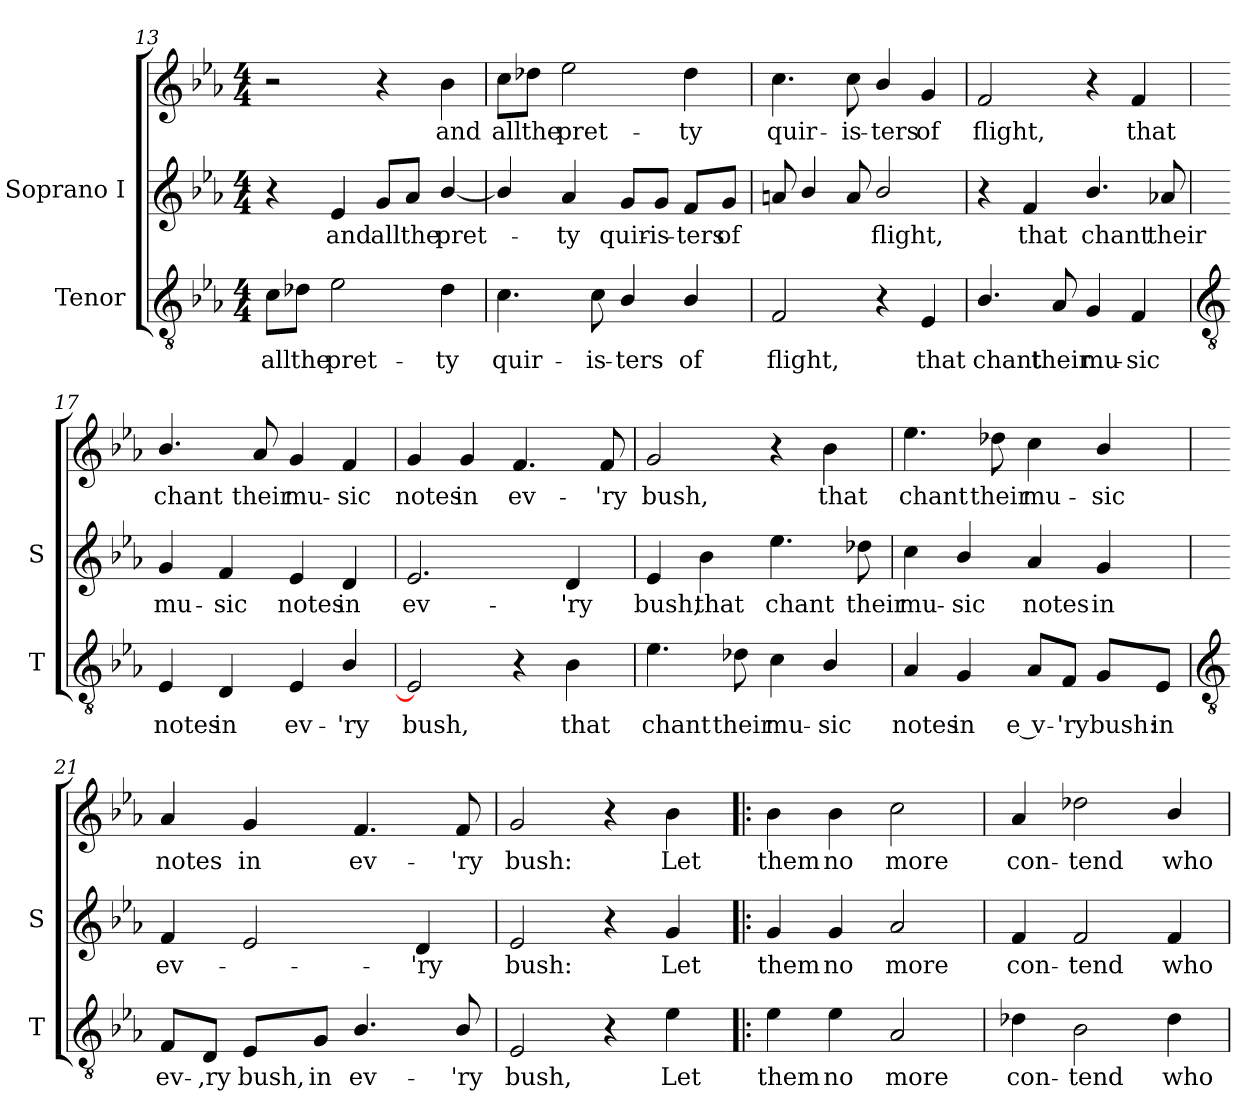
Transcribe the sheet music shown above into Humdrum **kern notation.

**kern	**text	**kern	**text	**kern	**text
*part2	*part2	*part1	*part1	*part1	*part1
*staff3	*staff3	*staff2	*staff2	*staff1	*staff1
*I"Tenor	*	*I"Soprano I	*	*	*
*I'T	*	*I'S	*	*	*
!!LO:LB:g=z
*clefGv2	*	*clefG2	*	*clefG2	*
*k[b-e-a-]	*	*k[b-e-a-]	*	*k[b-e-a-]	*
*E-:	*	*E-:	*	*E-:	*
*M4/4	*	*M4/4	*	*M4/4	*
=13	=13	=13	=13	=13	=13
!	!LO:LY:b	!	!	!	!
8c\L	all	4r	.	2r	.
!	!LO:LY:b	!	!	!	!
8d-X\J	the	.	.	.	.
!	!LO:LY:b	!	!LO:LY:b	!	!
2e-	pret-	4e-	and	.	.
!	!	!	!LO:LY:b	!	!
.	.	8g/L	all	4r	.
!	!	!	!LO:LY:b	!	!
.	.	8a-/J	the	.	.
!	!LO:LY:b	!	!LO:LY:b	!	!LO:LY:b
4d-	-ty	[4b-/	pret-	4b-	and
=14	=14	=14	=14	=14	=14
!	!LO:LY:b	!	!	!	!LO:LY:b
4.c	quir-	4b-/]	.	8cc\L	all
!	!	!	!	!	!LO:LY:b
.	.	.	.	8dd-X\J	the
!	!	!	!LO:LY:b	!	!LO:LY:b
.	.	4a-	ty	2ee-	pret-
!	!LO:LY:b	!	!	!	!
8c	-is-	.	.	.	.
!	!LO:LY:b	!	!LO:LY:b	!	!
4B-/	-ters	8g/L	quir-	.	.
!	!	!	!LO:LY:b	!	!
.	.	8g/J	-is-	.	.
!	!LO:LY:b	!	!LO:LY:b	!	!LO:LY:b
4B-/	of	8f/L	-ters	4dd-	-ty
!	!	!	!LO:LY:b	!	!
.	.	8g/J	of	.	.
=15	=15	=15	=15	=15	=15
!	!LO:LY:b	!	!	!	!LO:LY:b
2F	flight,	8an	.	4.cc	quir-
.	.	4b-/	.	.	.
!	!	!	!	!	!LO:LY:b
.	.	8a	.	8cc	-is-
!	!	!	!LO:LY:b	!	!LO:LY:b
4r	.	2b-/	flight,	4b-/	-ters
!	!LO:LY:b	!	!	!	!LO:LY:b
4E-	that	.	.	4g	of
=16	=16	=16	=16	=16	=16
!	!LO:LY:b	!	!	!	!LO:LY:b
4.B-/	chant	4r	.	2f	flight,
!	!	!	!LO:LY:b	!	!
.	.	4f	that	.	.
!	!LO:LY:b	!	!	!	!
8A-	their	.	.	.	.
!	!LO:LY:b	!	!LO:LY:b	!	!
4G	mu-	4.b-/	chant	4r	.
!	!LO:LY:b	!	!	!	!LO:LY:b
4F	-sic	.	.	4f	that
!	!	!	!LO:LY:b	!	!
.	.	8a-X	their	.	.
!!LO:LB:g=z
=17	=17	=17	=17	=17	=17
*clefGv2	*	*	*	*	*
!	!LO:LY:b	!	!LO:LY:b	!	!LO:LY:b
4E-	notes	4g	mu-	4.b-/	chant
!	!LO:LY:b	!	!LO:LY:b	!	!
4D	in	4f	-sic	.	.
!	!	!	!	!	!LO:LY:b
.	.	.	.	8a-	their
!	!LO:LY:b	!	!LO:LY:b	!	!LO:LY:b
4E-	ev-	4e-	notes	4g	mu-
!	!LO:LY:b	!	!LO:LY:b	!	!LO:LY:b
4B-/	-'ry	4d	in	4f	-sic
=18	=18	=18	=18	=18	=18
!	!LO:LY:b	!	!LO:LY:b	!	!LO:LY:b
2E-]	bush,	2.e-	ev-	4g	notes
!	!	!	!	!	!LO:LY:b
.	.	.	.	4g	in
!	!	!	!	!	!LO:LY:b
4r	.	.	.	4.f	ev-
!	!LO:LY:b	!	!LO:LY:b	!	!
4B-	that	4d	-'ry	.	.
!	!	!	!	!	!LO:LY:b
.	.	.	.	8f	-'ry
=19	=19	=19	=19	=19	=19
!	!LO:LY:b	!	!LO:LY:b	!	!LO:LY:b
4.e-	chant	4e-	bush,	2g	bush,
!	!	!	!LO:LY:b	!	!
.	.	4b-	that	.	.
!	!LO:LY:b	!	!	!	!
8d-X	their	.	.	.	.
!	!LO:LY:b	!	!LO:LY:b	!	!
4c	mu-	4.ee-	chant	4r	.
!	!LO:LY:b	!	!	!	!LO:LY:b
4B-/	-sic	.	.	4b-	that
!	!	!	!LO:LY:b	!	!
.	.	8dd-X	their	.	.
=20	=20	=20	=20	=20	=20
!	!LO:LY:b	!	!LO:LY:b	!	!LO:LY:b
4A-	notes	4cc	mu-	4.ee-	chant
!	!LO:LY:b	!	!LO:LY:b	!	!
4G	in	4b-/	-sic	.	.
!	!	!	!	!	!LO:LY:b
.	.	.	.	8dd-X	their
!	!LO:LY:b	!	!LO:LY:b	!	!LO:LY:b
8A-/L	e v-	4a-	notes	4cc	mu-
!	!LO:LY:b	!	!	!	!
8F/J	-'ry	.	.	.	.
!	!LO:LY:b	!	!LO:LY:b	!	!LO:LY:b
8G/L	bush:	4g	in	4b-/	-sic
!	!LO:LY:b	!	!	!	!
8E-/J	in	.	.	.	.
!!LO:LB:g=z
=21	=21	=21	=21	=21	=21
*clefGv2	*	*	*	*	*
!	!LO:LY:b	!	!LO:LY:b	!	!LO:LY:b
8F/L	ev-	4f	ev-	4a-	notes
!	!LO:LY:b	!	!	!	!
8D/J	-,ry	.	.	.	.
!	!LO:LY:b	!	!	!	!LO:LY:b
8E-/L	bush,	2e-	.	4g	in
!	!LO:LY:b	!	!	!	!
8G/J	in	.	.	.	.
!	!LO:LY:b	!	!	!	!LO:LY:b
4.B-/	ev-	.	.	4.f	ev-
!	!	!	!LO:LY:b	!	!
.	.	4d	'ry	.	.
!	!LO:LY:b	!	!	!	!LO:LY:b
8B-/	-'ry	.	.	8f	-'ry
=22	=22	=22	=22	=22	=22
!	!LO:LY:b	!	!LO:LY:b	!	!LO:LY:b
2E-	bush,	2e-	bush:	2g	bush:
4r	.	4r	.	4r	.
!	!LO:LY:b	!	!LO:LY:b	!	!LO:LY:b
4e-	Let	4g	Let	4b-	Let
=23!|:	=23!|:	=23!|:	=23!|:	=23!|:	=23!|:
!	!LO:LY:b	!	!LO:LY:b	!	!LO:LY:b
4e-	them	4g	them	4b-	them
!	!LO:LY:b	!	!LO:LY:b	!	!LO:LY:b
4e-	no	4g	no	4b-	no
!	!LO:LY:b	!	!LO:LY:b	!	!LO:LY:b
2A-	more	2a-	more	2cc	more
=24	=24	=24	=24	=24	=24
!	!LO:LY:b	!	!LO:LY:b	!	!LO:LY:b
4d-X	con-	4f	con-	4a-	con-
!	!LO:LY:b	!	!LO:LY:b	!	!LO:LY:b
2B-	-tend	2f	-tend	2dd-X	-tend
!	!LO:LY:b	!	!LO:LY:b	!	!LO:LY:b
4d-	who	4f	who	4b-/	who
=	=	=	=	=	=
*-	*-	*-	*-	*-	*-
